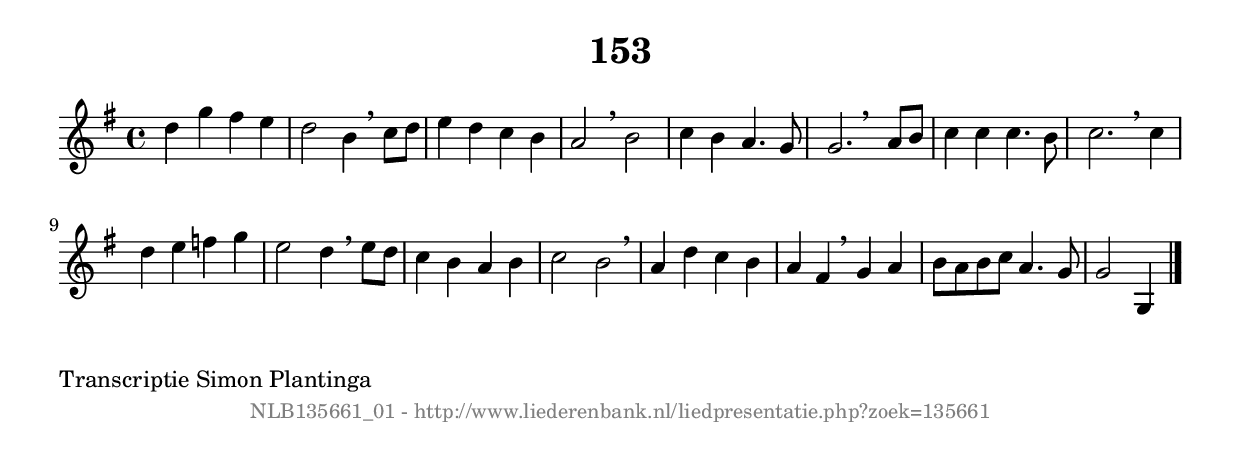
%
% produced by wce2krn 1.64 (7 June 2014)
%
\version"2.16"
#(append! paper-alist '(("long" . (cons (* 210 mm) (* 2000 mm)))))
#(set-default-paper-size "long")
sb = {\breathe}
mBreak = {\breathe }
bBreak = {\breathe }
x = {\once\override NoteHead #'style = #'cross }
gl=\glissando
itime={\override Staff.TimeSignature #'stencil = ##f }
ficta = {\once\set suggestAccidentals = ##t}
fine = {\once\override Score.RehearsalMark #'self-alignment-X = #1 \mark \markup {\italic{Fine}}}
dc = {\once\override Score.RehearsalMark #'self-alignment-X = #1 \mark \markup {\italic{D.C.}}}
dcf = {\once\override Score.RehearsalMark #'self-alignment-X = #1 \mark \markup {\italic{D.C. al Fine}}}
dcc = {\once\override Score.RehearsalMark #'self-alignment-X = #1 \mark \markup {\italic{D.C. al Coda}}}
ds = {\once\override Score.RehearsalMark #'self-alignment-X = #1 \mark \markup {\italic{D.S.}}}
dsf = {\once\override Score.RehearsalMark #'self-alignment-X = #1 \mark \markup {\italic{D.S. al Fine}}}
dsc = {\once\override Score.RehearsalMark #'self-alignment-X = #1 \mark \markup {\italic{D.S. al Coda}}}
pv = {\set Score.repeatCommands = #'((volta "1"))}
sv = {\set Score.repeatCommands = #'((volta "2"))}
tv = {\set Score.repeatCommands = #'((volta "3"))}
qv = {\set Score.repeatCommands = #'((volta "4"))}
xv = {\set Score.repeatCommands = #'((volta #f))}
\header{ tagline = ""
title = "153"
}
\score {{
\key g \major
\relative g'
{
\set melismaBusyProperties = #'()
\time 4/4
\tempo 4=120
\override Score.MetronomeMark #'transparent = ##t
\override Score.RehearsalMark #'break-visibility = #(vector #t #t #f)
d'4 g4 fis4 e4 | d2 b4 \sb c8 d8 | e4 d4 c4 b4 | a2 \sb b2 | c4 b4 a4. g8 | g2. \bar ":|:" \bBreak
a8 b8 | c4 c4 c4. b8 | c2. \sb c4 | d4 e4 f4 g4 | e2 d4 \sb e8 d8 | c4 b4 a4 b4 | c2 b2 | \mBreak \bar "|"
a4 d4 c4 b4 | a4 fis4 \sb g4 a4 | b8 a8 b8 c8 a4. g8 | g2 g,4 \bar "|."
 }}
 \midi { }
 \layout {
            indent = 0.0\cm
}
}
\markup { \wordwrap-string #" 
Transcriptie Simon Plantinga
"}
\markup { \vspace #0 } \markup { \with-color #grey \fill-line { \center-column { \smaller "NLB135661_01 - http://www.liederenbank.nl/liedpresentatie.php?zoek=135661" } } }
